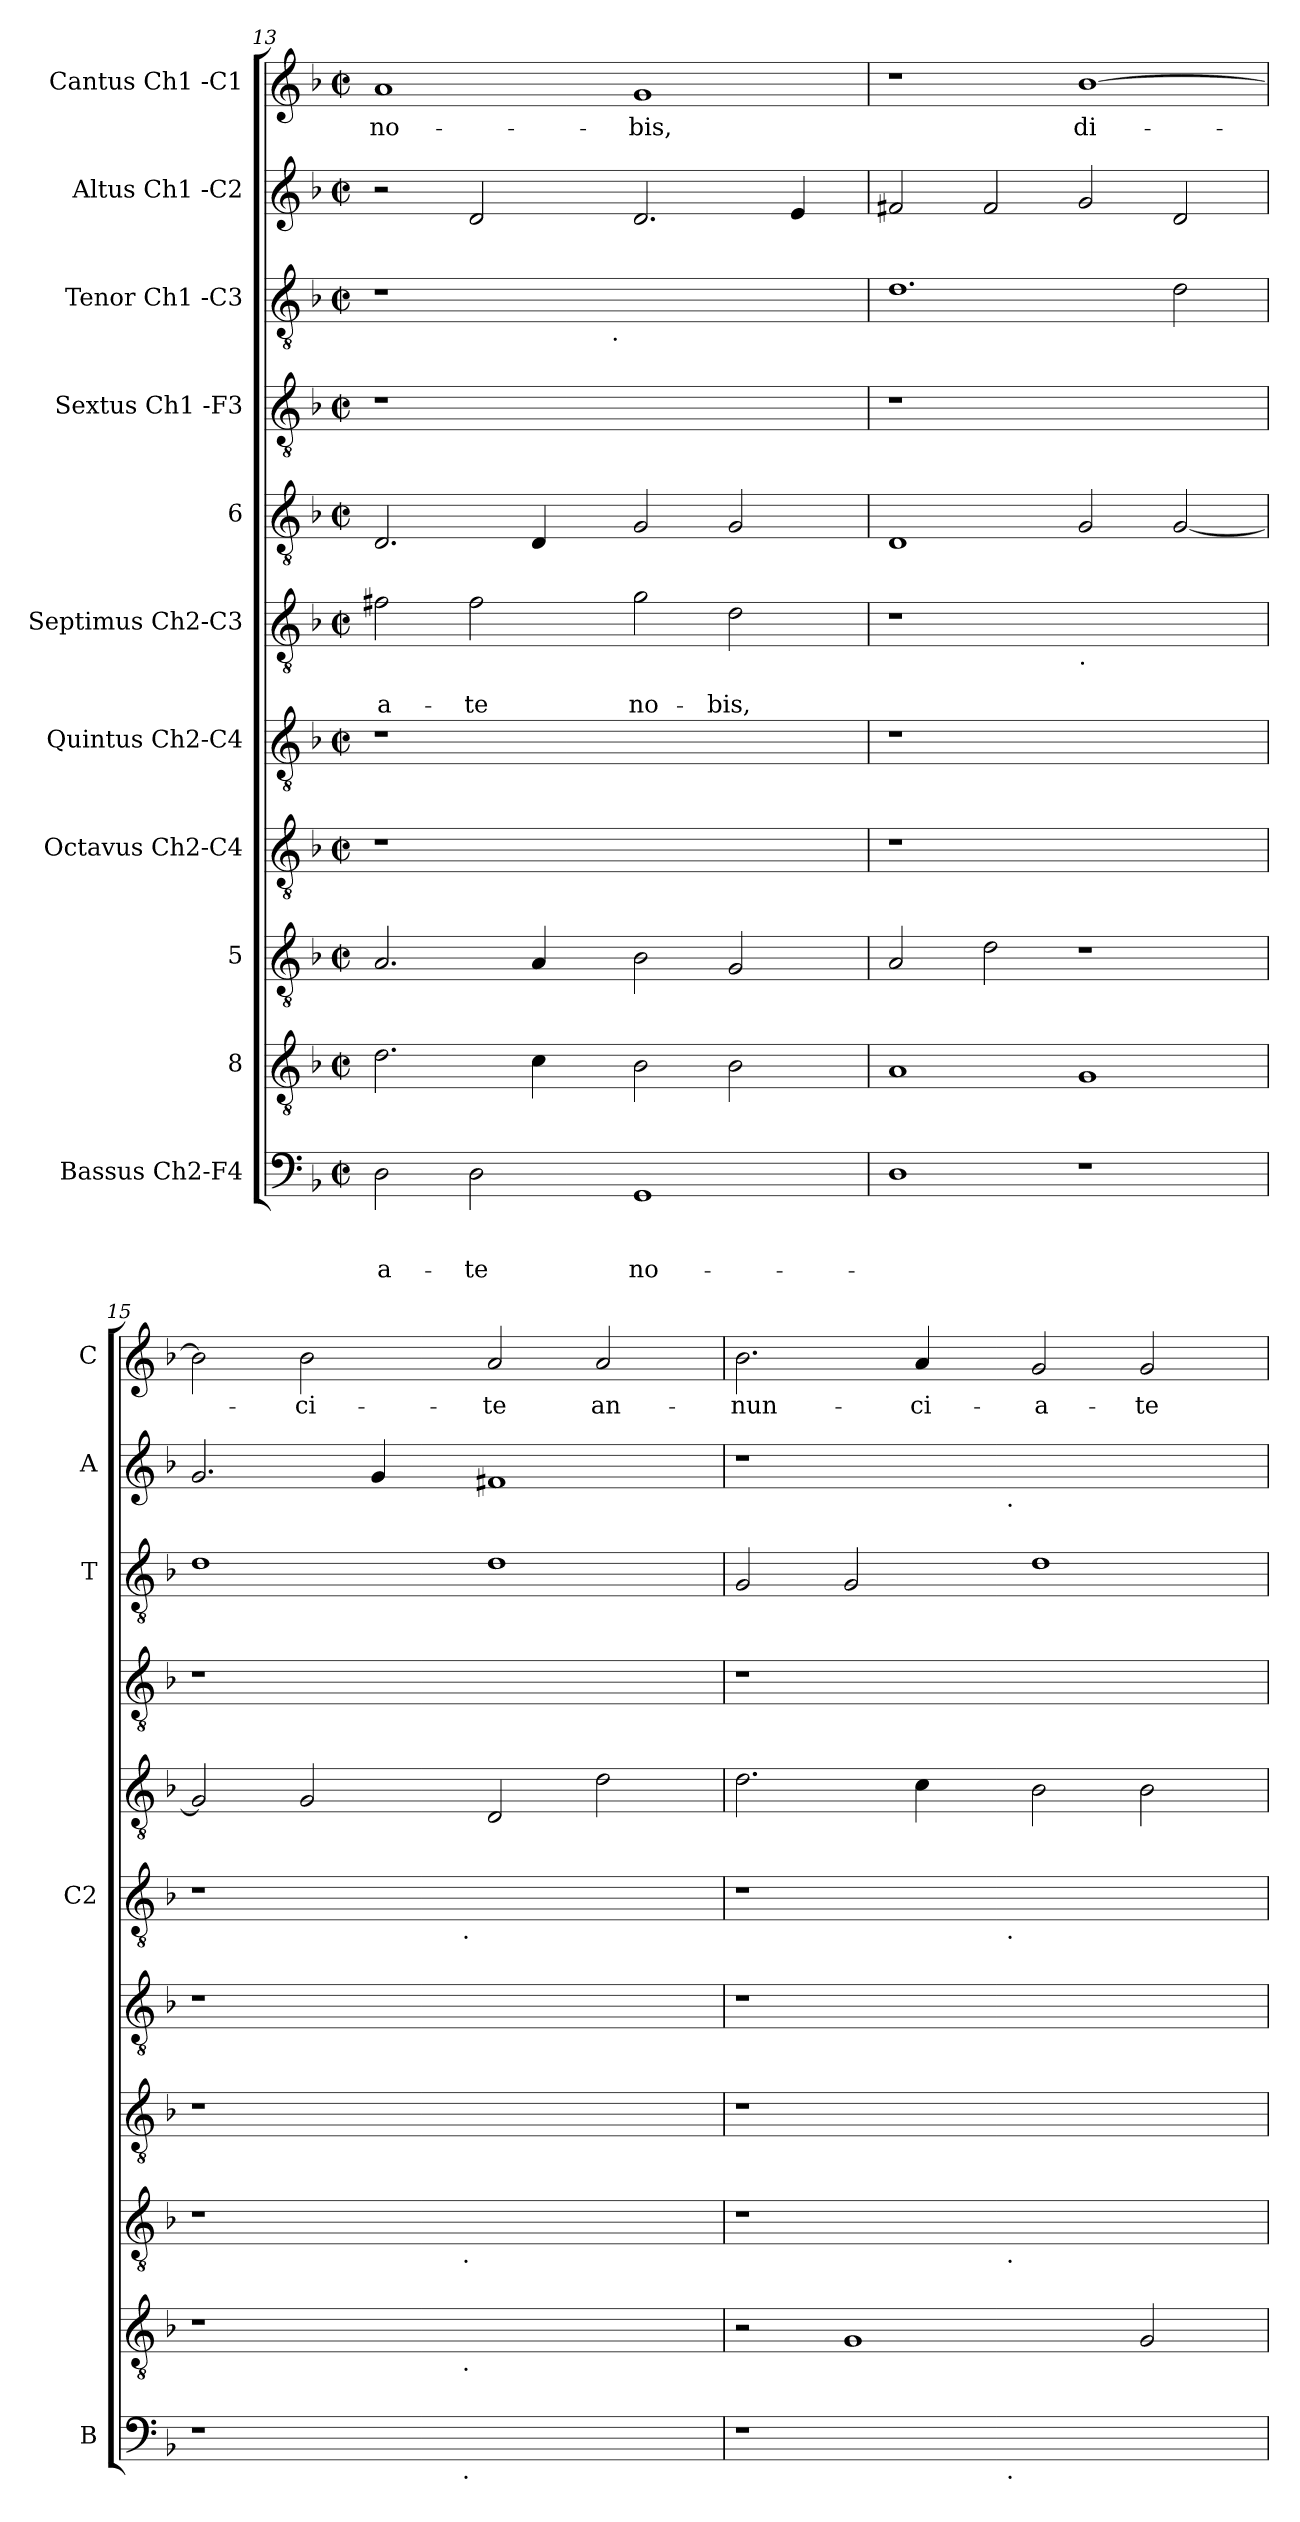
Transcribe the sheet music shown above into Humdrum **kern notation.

**kern	**text	**text	**text	**kern	**kern	**kern	**kern	**kern	**text	**text	**kern	**kern	**kern	**kern	**kern	**text
*part11	*part11	*part11	*part11	*part10	*part9	*part8	*part7	*part6	*part6	*part6	*part5	*part4	*part3	*part2	*part1	*part1
*staff11	*staff11	*staff11	*staff11	*staff10	*staff9	*staff8	*staff7	*staff6	*staff6	*staff6	*staff5	*staff4	*staff3	*staff2	*staff1	*staff1
*I"Bassus Ch2-F4	*	*	*	*I"8	*I"5	*I"Octavus Ch2-C4	*I"Quintus Ch2-C4	*I"Septimus Ch2-C3	*	*	*I"6	*I"Sextus Ch1 -F3	*I"Tenor Ch1 -C3	*I"Altus Ch1 -C2	*I"Cantus Ch1 -C1	*
*I'B	*	*	*	*	*	*	*	*I'C2	*	*	*	*	*I'T	*I'A	*I'C	*
*clefF4	*	*	*	*clefGv2	*clefGv2	*clefGv2	*clefGv2	*clefGv2	*	*	*clefGv2	*clefGv2	*clefGv2	*clefG2	*clefG2	*
*k[b-]	*	*	*	*k[b-]	*k[b-]	*k[b-]	*k[b-]	*k[b-]	*	*	*k[b-]	*k[b-]	*k[b-]	*k[b-]	*k[b-]	*
*F:	*	*	*	*F:	*F:	*F:	*F:	*F:	*	*	*F:	*F:	*F:	*F:	*F:	*
*M2/2	*	*	*	*M2/2	*M2/2	*M2/2	*M2/2	*M2/2	*	*	*M2/2	*M2/2	*M2/2	*M2/2	*M2/2	*
*met(c|)	*	*	*	*met(c|)	*met(c|)	*met(c|)	*met(c|)	*met(c|)	*	*	*met(c|)	*met(c|)	*met(c|)	*met(c|)	*met(c|)	*
=13	=13	=13	=13	=13	=13	=13	=13	=13	=13	=13	=13	=13	=13	=13	=13	=13
!	!	!	!LO:LY:a	!	!	!	!	!	!	!LO:LY:b	!	!	!	!	!	!LO:LY:b
*	*	*	*	*	*	*	*	*	*	*	*	*	*^	*	*	*
2D\	.	.	-a-	2.d\	2.A/	1r	1r	2f#X\	.	-a-	2.D/	1r	1r	2ryy	2r	1a	no-
!	!	!	!LO:LY:a	!	!	!	!	!	!	!LO:LY:b	!	!	!	!	!	!	!
2D\	.	.	-te	.	.	.	.	2f#\	.	-te	.	.	.	4ryy	2d/	.	.
.	.	.	.	4c\	4A/	.	.	.	.	.	4D/	.	.	8ryy	.	.	.
.	.	.	.	.	.	.	.	.	.	.	.	.	.	16ryy	.	.	.
.	.	.	.	.	.	.	.	.	.	.	.	.	.	64ryy	.	.	.
!	!	!	!	!	!	!	!	!	!	!	!	!	!	!LO:TX:b:t=.	!	!	!
.	.	.	.	.	.	.	.	.	.	.	.	.	.	1ryy	.	.	.
!	!	!	!LO:LY:a	!	!	!	!	!	!	!LO:LY:b	!	!	!	!	!	!	!LO:LY:b
1GG	.	.	no-	2B-\	2B-\	1ryy	1ryy	2g\	.	no-	2G/	1ryy	1ryy	.	2.d/	1g	-bis,
!	!	!	!	!	!	!	!	!	!	!LO:LY:b	!	!	!	!	!	!	!
.	.	.	.	2B-\	2G/	.	.	2d\	.	-bis,	2G/	.	.	.	.	.	.
.	.	.	.	.	.	.	.	.	.	.	.	.	.	.	4e/	.	.
.	.	.	.	.	.	.	.	.	.	.	.	.	.	32.ryy	.	.	.
*	*	*	*	*	*	*	*	*	*	*	*	*	*v	*v	*	*	*
!!LO:PB:g=z
=14	=14	=14	=14	=14	=14	=14	=14	=14	=14	=14	=14	=14	=14	=14	=14	=14
1D	.	.	.	1A	2A/	1r	1r	1r	.	.	1D	1r	1.d	2f#X/	1r	.
.	.	.	.	.	2d\	.	.	.	.	.	.	.	.	2f#/	.	.
!	!	!	!	!	!	!	!	!LO:TX:b:t=.	!	!	!	!	!	!	!	!
!	!	!	!	!	!	!	!	!	!	!	!	!	!	!	!	!LO:LY:b
1r	.	.	.	1G	1r	1ryy	1ryy	1ryy	.	.	2G/	1ryy	.	2g/	[>1b-	di-
.	.	.	.	.	.	.	.	.	.	.	[<2G/	.	2d\	2d/	.	.
=15	=15	=15	=15	=15	=15	=15	=15	=15	=15	=15	=15	=15	=15	=15	=15	=15
*^	*	*	*	*^	*^	*	*	*^	*	*	*	*	*	*	*	*
1r	2ryy	.	.	.	1r	2ryy	1r	2ryy	1r	1r	1r	2ryy	.	.	2G/]	1r	1d	2.g/	2b-\]	.
!	!	!	!	!	!	!	!	!	!	!	!	!	!	!	!	!	!	!	!	!LO:LY:b
.	4ryy	.	.	.	.	4ryy	.	4ryy	.	.	.	4ryy	.	.	2G/	.	.	.	2b-\	-ci-
.	8ryy	.	.	.	.	8ryy	.	8ryy	.	.	.	8ryy	.	.	.	.	.	4g/	.	.
.	16ryy	.	.	.	.	16ryy	.	16ryy	.	.	.	16ryy	.	.	.	.	.	.	.	.
.	64ryy	.	.	.	.	64ryy	.	64ryy	.	.	.	64ryy	.	.	.	.	.	.	.	.
!	!	!	!	!	!	!	!	!	!	!	!	!LO:TX:b:t=.	!	!	!	!	!	!	!	!
!	!	!	!	!	!	!	!	!LO:TX:b:t=.	!	!	!	!	!	!	!	!	!	!	!	!
!	!	!	!	!	!	!LO:TX:b:t=.	!	!	!	!	!	!	!	!	!	!	!	!	!	!
!	!LO:TX:b:t=.	!	!	!	!	!	!	!	!	!	!	!	!	!	!	!	!	!	!	!
.	1ryy	.	.	.	.	1ryy	.	1ryy	.	.	.	1ryy	.	.	.	.	.	.	.	.
!	!	!	!	!	!	!	!	!	!	!	!	!	!	!	!	!	!	!	!	!LO:LY:b
1ryy	.	.	.	.	1ryy	.	1ryy	.	1ryy	1ryy	1ryy	.	.	.	2D/	1ryy	1d	1f#X	2a/	-te
!	!	!	!	!	!	!	!	!	!	!	!	!	!	!	!	!	!	!	!	!LO:LY:b
.	.	.	.	.	.	.	.	.	.	.	.	.	.	.	2d\	.	.	.	2a/	an-
.	32.ryy	.	.	.	.	32.ryy	.	32.ryy	.	.	.	32.ryy	.	.	.	.	.	.	.	.
=16	=16	=16	=16	=16	=16	=16	=16	=16	=16	=16	=16	=16	=16	=16	=16	=16	=16	=16	=16	=16
!	!	!	!	!	!	!	!	!	!	!	!	!	!	!	!	!	!	!	!	!LO:LY:b
*	*	*	*	*	*v	*v	*	*	*	*	*	*	*	*	*	*	*	*^	*	*
1r	2ryy	.	.	.	2r	1r	2ryy	1r	1r	1r	2ryy	.	.	2.d\	1r	2G/	1r	2ryy	2.b-\	-nun-
.	4ryy	.	.	.	1G	.	4ryy	.	.	.	4ryy	.	.	.	.	2G/	.	4ryy	.	.
!	!	!	!	!	!	!	!	!	!	!	!	!	!	!	!	!	!	!	!	!LO:LY:b
.	8ryy	.	.	.	.	.	8ryy	.	.	.	8ryy	.	.	4c\	.	.	.	8ryy	4a/	-ci-
.	16ryy	.	.	.	.	.	16ryy	.	.	.	16ryy	.	.	.	.	.	.	16ryy	.	.
.	64ryy	.	.	.	.	.	64ryy	.	.	.	64ryy	.	.	.	.	.	.	64ryy	.	.
!	!	!	!	!	!	!	!	!	!	!	!	!	!	!	!	!	!	!LO:TX:b:t=.	!	!
!	!	!	!	!	!	!	!	!	!	!	!LO:TX:b:t=.	!	!	!	!	!	!	!	!	!
!	!	!	!	!	!	!	!LO:TX:b:t=.	!	!	!	!	!	!	!	!	!	!	!	!	!
!	!LO:TX:b:t=.	!	!	!	!	!	!	!	!	!	!	!	!	!	!	!	!	!	!	!
.	1ryy	.	.	.	.	.	1ryy	.	.	.	1ryy	.	.	.	.	.	.	1ryy	.	.
!	!	!	!	!	!	!	!	!	!	!	!	!	!	!	!	!	!	!	!	!LO:LY:b
1ryy	.	.	.	.	.	1ryy	.	1ryy	1ryy	1ryy	.	.	.	2B-\	1ryy	1d	1ryy	.	2g/	-a-
!	!	!	!	!	!	!	!	!	!	!	!	!	!	!	!	!	!	!	!	!LO:LY:b
.	.	.	.	.	2G/	.	.	.	.	.	.	.	.	2B-\	.	.	.	.	2g/	-te
.	32.ryy	.	.	.	.	.	32.ryy	.	.	.	32.ryy	.	.	.	.	.	.	32.ryy	.	.
*v	*v	*	*	*	*	*v	*v	*	*	*v	*v	*	*	*	*	*	*v	*v	*	*
=	=	=	=	=	=	=	=	=	=	=	=	=	=	=	=	=
*-	*-	*-	*-	*-	*-	*-	*-	*-	*-	*-	*-	*-	*-	*-	*-	*-
